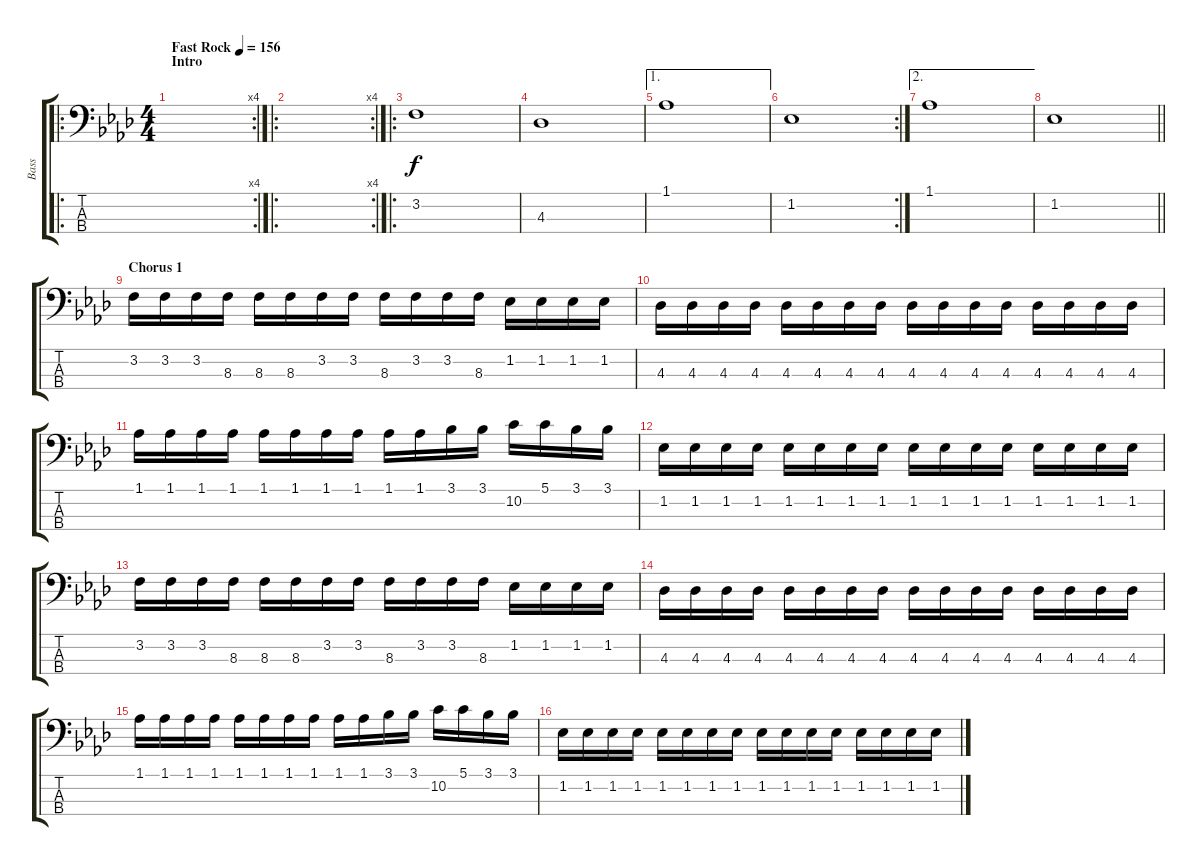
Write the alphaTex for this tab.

\track ("Bass" "Bass") {instrument electricbassfinger}
\staff {score tabs}
\tuning (G2 D2 A1 E1) {hide}
\ro
\rc 4
\ts (4 4)
\section ("" "Intro")
\tempo (156 "Fast Rock")
\clef f4
\ks fminor
|
\ro
\rc 4
|
\ro
3.2.1 |
4.3.1 |
\ae 1
1.1.1 |
\rc 2
1.2.1 |
\ae 2
1.1.1 |
\barLineRight lightlight
1.2.1 |
\section ("" "Chorus 1")
3.2.16 3.2.16 3.2.16 8.3.16 8.3.16 8.3.16 3.2.16 3.2.16 8.3.16 3.2.16 3.2.16 8.3.16 1.2.16 1.2.16 1.2.16 1.2.16 |
4.3.16 4.3.16 4.3.16 4.3.16 4.3.16 4.3.16 4.3.16 4.3.16 4.3.16 4.3.16 4.3.16 4.3.16 4.3.16 4.3.16 4.3.16 4.3.16 |
1.1.16 1.1.16 1.1.16 1.1.16 1.1.16 1.1.16 1.1.16 1.1.16 1.1.16 1.1.16 3.1.16 3.1.16 10.2.16 5.1.16 3.1.16 3.1.16 |
1.2.16 1.2.16 1.2.16 1.2.16 1.2.16 1.2.16 1.2.16 1.2.16 1.2.16 1.2.16 1.2.16 1.2.16 1.2.16 1.2.16 1.2.16 1.2.16 |
3.2.16 3.2.16 3.2.16 8.3.16 8.3.16 8.3.16 3.2.16 3.2.16 8.3.16 3.2.16 3.2.16 8.3.16 1.2.16 1.2.16 1.2.16 1.2.16 |
4.3.16 4.3.16 4.3.16 4.3.16 4.3.16 4.3.16 4.3.16 4.3.16 4.3.16 4.3.16 4.3.16 4.3.16 4.3.16 4.3.16 4.3.16 4.3.16 |
1.1.16 1.1.16 1.1.16 1.1.16 1.1.16 1.1.16 1.1.16 1.1.16 1.1.16 1.1.16 3.1.16 3.1.16 10.2.16 5.1.16 3.1.16 3.1.16 |
1.2.16 1.2.16 1.2.16 1.2.16 1.2.16 1.2.16 1.2.16 1.2.16 1.2.16 1.2.16 1.2.16 1.2.16 1.2.16 1.2.16 1.2.16 1.2.16
